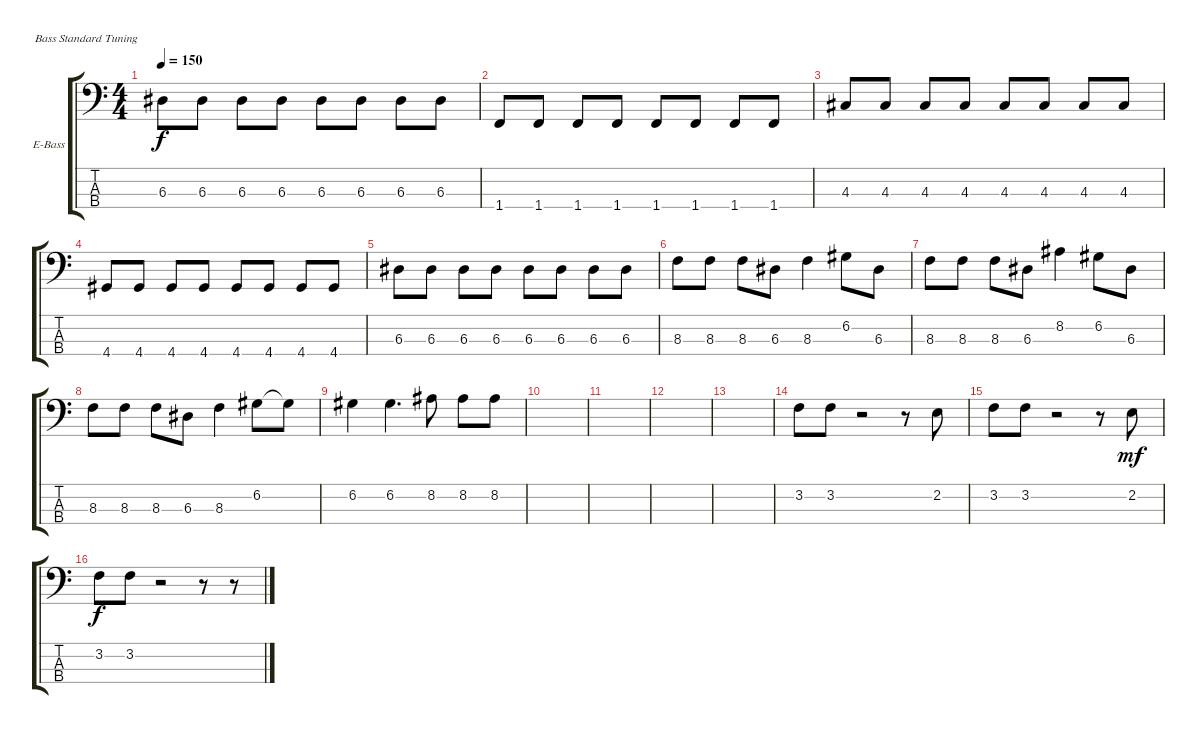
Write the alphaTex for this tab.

\bracketExtendMode groupsimilarinstruments
\firstSystemTrackNameOrientation horizontal
\otherSystemsTrackNameOrientation horizontal
\track ("Mark" "E-Bass") {instrument electricbassfinger}
\staff {score tabs}
\tuning (G2 D2 A1 E1)
\ts (4 4)
\tempo 150
\clef f4
\ks c
6.3.8{dy f} 6.3.8 6.3.8 6.3.8 6.3.8 6.3.8 6.3.8 6.3.8 |
1.4.8 1.4.8 1.4.8 1.4.8 1.4.8 1.4.8 1.4.8 1.4.8 |
4.3.8 4.3.8 4.3.8 4.3.8 4.3.8 4.3.8 4.3.8 4.3.8 |
4.4.8 4.4.8 4.4.8 4.4.8 4.4.8 4.4.8 4.4.8 4.4.8 |
6.3.8 6.3.8 6.3.8 6.3.8 6.3.8 6.3.8 6.3.8 6.3.8 |
8.3.8 8.3.8 8.3.8 6.3.8 8.3.4 6.2.8 6.3.8 |
8.3.8 8.3.8 8.3.8 6.3.8 8.2.4 6.2.8 6.3.8 |
8.3.8 8.3.8 8.3.8 6.3.8 8.3.4 6.2.8 6.2{t}.8 |
6.2.4 6.2.4{d} 8.2.8 8.2.8 8.2.8 |
|
|
|
|
3.2.8 3.2.8 r.2 r.8 2.2.8 |
3.2.8 3.2.8 r.2 r.8 2.2.8{dy mf} |
3.2.8{dy f} 3.2.8 r.2 r.8 r.8
